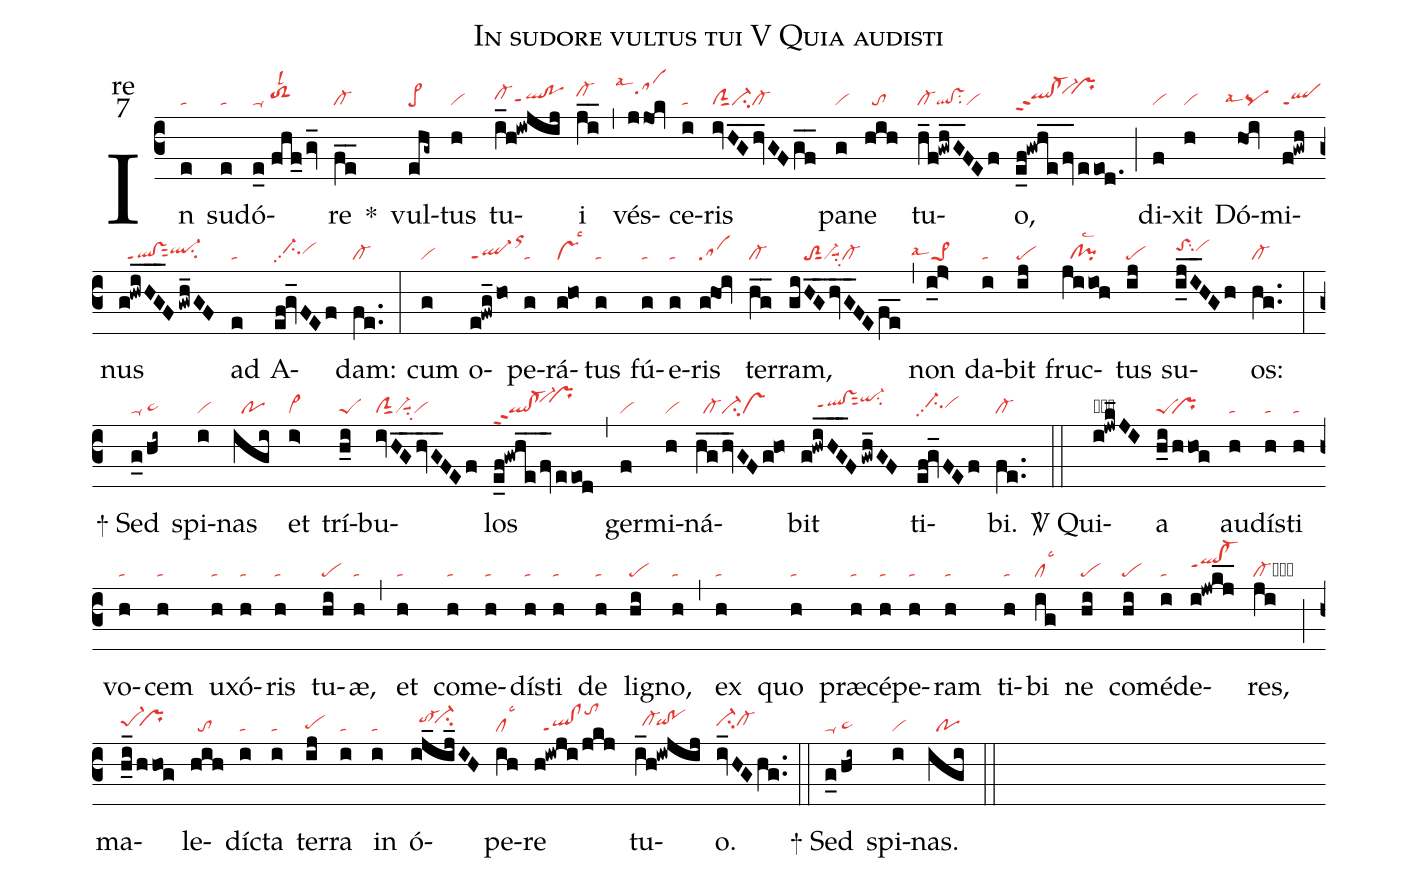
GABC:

name:In sudore vultus tui V Quia audisti;
office-part:re;
mode:7;
nabc-lines:1;
%%
(c3) In(e|ta) su(e|ta)dó(e_0//fhf_/gv_|ta-/toS2hhlsl2)re(fe__|cl-) <sp>*</sp>() vul(ehg~|pe>)tus(h|vi) tu(i_h!iwjij|cl-hhqlhg!pohgppt1)i(ji__|cl-hi) (,) vés(jjok|```sahjlsal4)ce(i|ta)ris(ivHG__hv_GFgf__|clSsut1ci-cl-) pa(g|vi)ne(hih|//to) tu(h_f!gwhG__FEf|cl-ql!vssu2vi)o,(e_f!gwhe__/fv_/eeod.|qlhh!cl-hhppt2``vi-hj``prhj) (;) di(f|vi)xit(h|vi) Dó(hoi|```pqlsal4)mi(f!gwh|qlppt1)nus(g!hwiHG___F/gwh_GF|//ql!vsppt1sut2ql-hhsu2) ad(e|ta) A(ef!gv_FEf|//ci-hhpp2vihh)dam:(fe..|cl-) (:) cum(g|vi) o(e!fwg_/ho|ql-ppt1orhl)pe(g|ta)rá(g@ho|vslsc3)tus(g|ta) fú(g|ta)e(g|ta)ris(g@hoi|sa) ter(hg__|cl-)ram,(giHG__hvG__FEfe__|////toS2sut1vi-suu1su2cl-) (,) non(i_j>|````pe>1lsal4) da(i|ta)bit(ij|pe) fruc(jiioh|//cl!pilsc2)tus(ij|pe) su(i_jI__HGh|toShisu2vihi)os:(hg..|cl-) (:)

<sp>+</sp> Sed(g_0/hi~|ta-/ta>hg) spi(i|vi)nas(igi|//po) et(i>|vi>) trí(h_i|peS)bu(ivHG__hvG__FEf|clSsut1vi-suu1su2vi)los(e_f!gwhe__/fv_/eeod|ql!cl-ppt2``vi-hj``prhj) (,) ger(f|vi)mi(h|vi)ná(hg__/hv_GFg@ho|//cl-ci-vs)bit(g!hwiHG___F/gwh_GF|////qlhh!vshhppt1sut2qi-hjsu2) ti(ef!gv_FEf|//ci-hhpp2vihh)bi.(fe..|cl-) (::)

<sp>V/</sp> Qui(i!jwk_JI|obql-hippt1su2)a(h_i/hhog|peS``pr) au(h|ta)dís(h|ta)ti(h|ta) vo(h|ta)cem(h|ta) u(h|ta)xó(h|ta)ris(h|ta) tu(hi|pe)æ,(h|ta) (,) et(h|ta) co(h|ta)me(h|ta)dís(h|ta)ti(h|ta) de(h|ta) lig(hi|pe)no,(h|ta) (,) ex(h|ta) quo(h|ta) præ(h|ta)cé(h|ta)pe(h|ta)ram(h|ta) ti(h|ta)bi(ig|cllsc3) ne(hi|pe) co(hi|pe)mé(i|ta)de(i!jwkj__|qlhi!cl-hippt1)res,(ji|cl-cb) (;) ma(h_i_/hhog|pe-1hh``prhh)le(hih|//to)díc(i|ta)ta(i|ta) ter(ij|pehg)ra(i|ta) in(i|ta) ó(ij_ij_IH|//to-hi``ci-hi)pe(ih|cllsc3)re(h!iwji/jkj|//ql!clppt1tohl) tu(i_h!iwjij|//cl-hh`qihh!pohh)o.(iv_HGhg..|ci-hhcl-hh) (::)

<sp>+</sp> Sed(g_0/hi~|ta-/ta>hg) spi(i|vi)nas.(igi|//po) (::)
